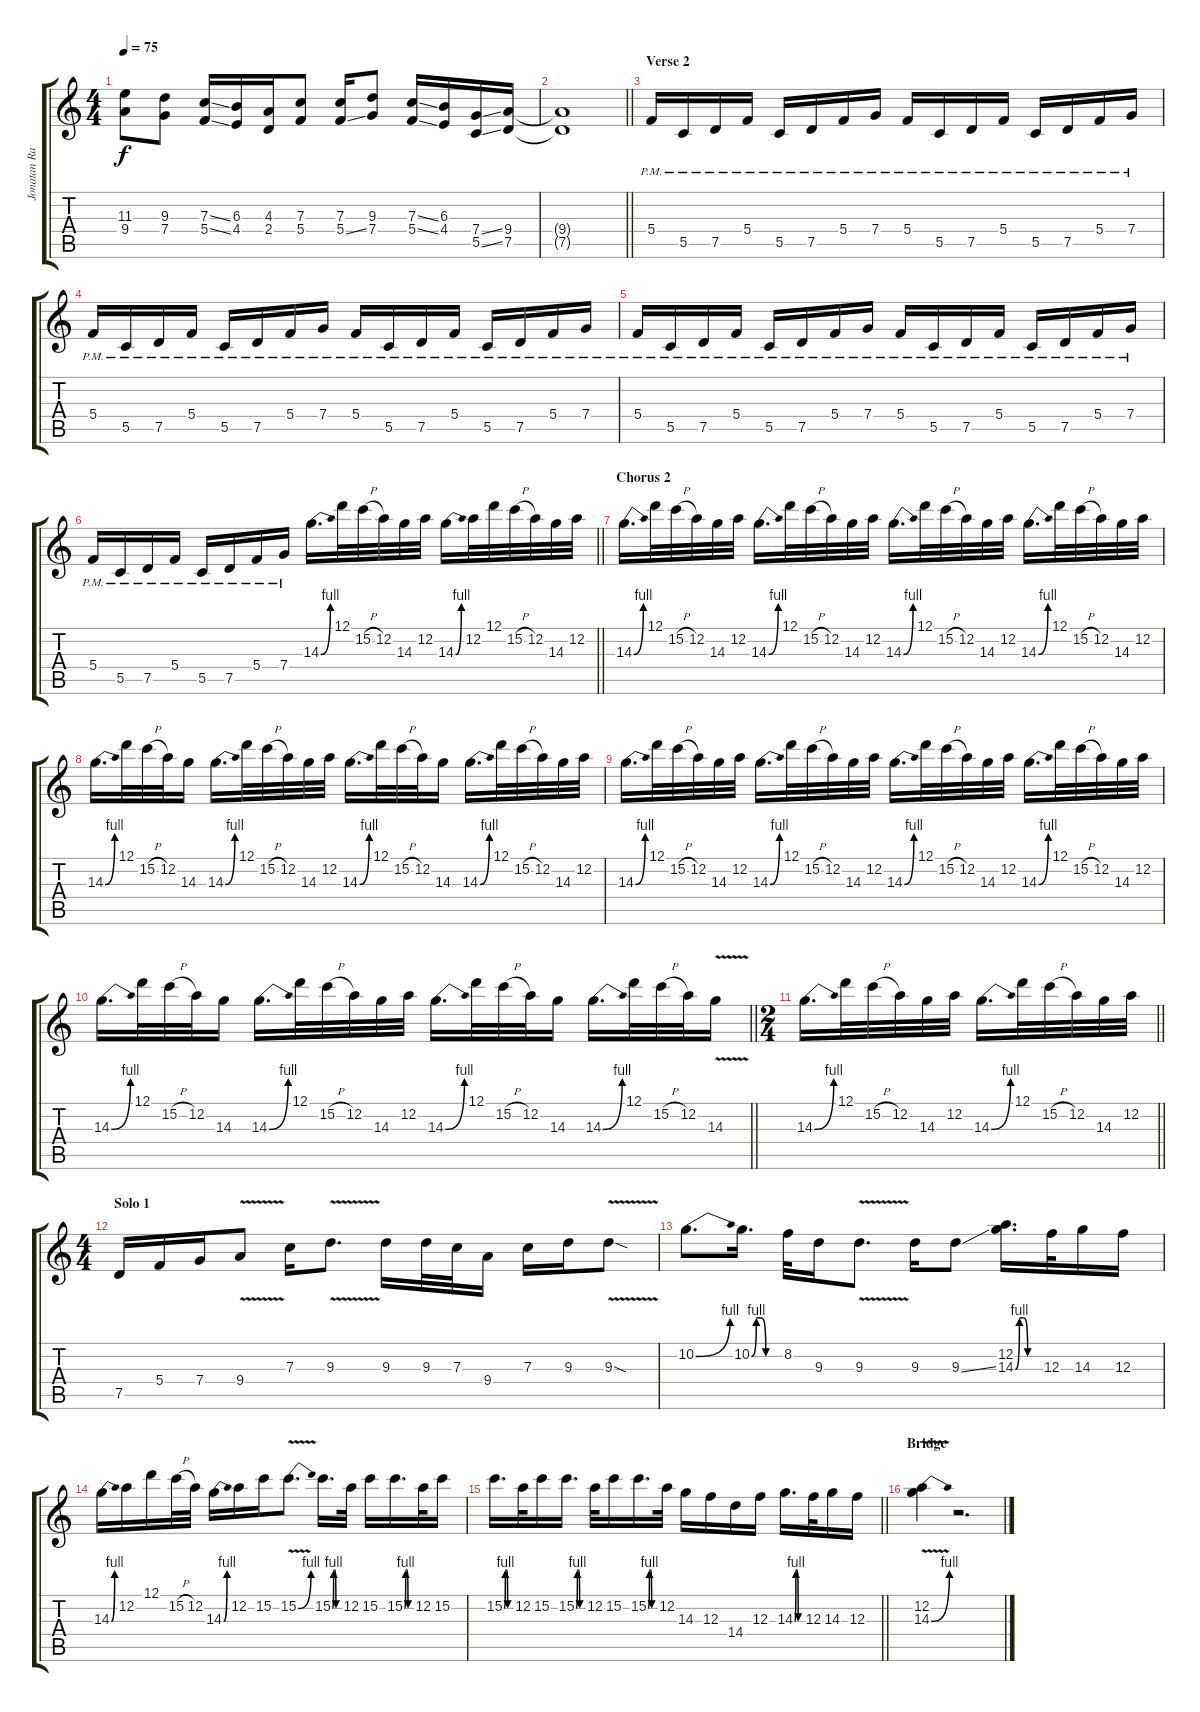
\track ("Jonatan Ramm" "Jonatan Ra") {instrument overdrivenguitar}
\staff {score tabs}
\tuning (D4 A3 F3 C3 G2 D2) {hide}
\ts (4 4)
\tempo 75
\clef g2
\ks c
(11.3{t} 9.4{t}).8{dy f} (9.3 7.4).8 (7.3{ss} 5.4{ss}).16 (6.3 4.4).16 (4.3 2.4).16 (7.3 5.4).8 (7.3 5.4{ss}).16 (9.3 7.4).8 (7.3{ss} 5.4{ss}).16 (6.3 4.4).16 (7.4{ss} 5.5{ss}).16 (9.4 7.5).16 |
\barLineRight lightlight
(9.4{t} 7.5{t}).1 |
\section ("" "Verse 2")
5.4{pm}.16 5.5{pm}.16 7.5{pm}.16 5.4{pm}.16 5.5{pm}.16 7.5{pm}.16 5.4{pm}.16 7.4{pm}.16 5.4{pm}.16 5.5{pm}.16 7.5{pm}.16 5.4{pm}.16 5.5{pm}.16 7.5{pm}.16 5.4{pm}.16 7.4{pm}.16 |
5.4{pm}.16 5.5{pm}.16 7.5{pm}.16 5.4{pm}.16 5.5{pm}.16 7.5{pm}.16 5.4{pm}.16 7.4{pm}.16 5.4{pm}.16 5.5{pm}.16 7.5{pm}.16 5.4{pm}.16 5.5{pm}.16 7.5{pm}.16 5.4{pm}.16 7.4{pm}.16 |
5.4{pm}.16 5.5{pm}.16 7.5{pm}.16 5.4{pm}.16 5.5{pm}.16 7.5{pm}.16 5.4{pm}.16 7.4{pm}.16 5.4{pm}.16 5.5{pm}.16 7.5{pm}.16 5.4{pm}.16 5.5{pm}.16 7.5{pm}.16 5.4{pm}.16 7.4{pm}.16 |
\barLineRight lightlight
5.4{pm}.16 5.5{pm}.16 7.5{pm}.16 5.4{pm}.16 5.5{pm}.16 7.5{pm}.16 5.4{pm}.16 7.4{pm}.16 14.3{be (bend 0 0 60 4)}.16{d} 12.1.32 15.2{h}.32 12.2.32 14.3.32 12.2.32 14.3{be (bend 0 0 60 4)}.16 12.2.32 12.1.32 15.2{h}.32 12.2.32 14.3.32 12.2.32 |
\section ("" "Chorus 2")
14.3{be (bend 0 0 60 4)}.16{d} 12.1.32 15.2{h}.32 12.2.32 14.3.32 12.2.32 14.3{be (bend 0 0 60 4)}.16{d} 12.1.32 15.2{h}.32 12.2.32 14.3.32 12.2.32 14.3{be (bend 0 0 60 4)}.16{d} 12.1.32 15.2{h}.32 12.2.32 14.3.32 12.2.32 14.3{be (bend 0 0 60 4)}.16{d} 12.1.32 15.2{h}.32 12.2.32 14.3.32 12.2.32 |
14.3{be (bend 0 0 60 4)}.16{d} 12.1.32 15.2{h}.32 12.2.32 14.3.16 14.3{be (bend 0 0 60 4)}.16{d} 12.1.32 15.2{h}.32 12.2.32 14.3.32 12.2.32 14.3{be (bend 0 0 60 4)}.16{d} 12.1.32 15.2{h}.32 12.2.32 14.3.16 14.3{be (bend 0 0 60 4)}.16{d} 12.1.32 15.2{h}.32 12.2.32 14.3.32 12.2.32 |
14.3{be (bend 0 0 60 4)}.16{d} 12.1.32 15.2{h}.32 12.2.32 14.3.32 12.2.32 14.3{be (bend 0 0 60 4)}.16{d} 12.1.32 15.2{h}.32 12.2.32 14.3.32 12.2.32 14.3{be (bend 0 0 60 4)}.16{d} 12.1.32 15.2{h}.32 12.2.32 14.3.32 12.2.32 14.3{be (bend 0 0 60 4)}.16{d} 12.1.32 15.2{h}.32 12.2.32 14.3.32 12.2.32 |
\barLineRight lightlight
14.3{be (bend 0 0 60 4)}.16{d} 12.1.32 15.2{h}.32 12.2.32 14.3.16 14.3{be (bend 0 0 60 4)}.16{d} 12.1.32 15.2{h}.32 12.2.32 14.3.32 12.2.32 14.3{be (bend 0 0 60 4)}.16{d} 12.1.32 15.2{h}.32 12.2.32 14.3.16 14.3{be (bend 0 0 60 4)}.16{d} 12.1.32 15.2{h}.32 12.2.32 14.3{v}.16 |
\ts (2 4)
\barLineRight lightlight
14.3{be (bend 0 0 60 4)}.16{d} 12.1.32 15.2{h}.32 12.2.32 14.3.32 12.2.32 14.3{be (bend 0 0 60 4)}.16{d} 12.1.32 15.2{h}.32 12.2.32 14.3.32 12.2.32 |
\ts (4 4)
\section ("" "Solo 1")
7.5.16 5.4.16 7.4.16 9.4{v}.8 7.3.16 9.3{v}.8{d} 9.3.16 9.3.32 7.3.32 9.4.16 7.3.16 9.3.16 9.3{v sod}.8 |
10.2{be (bend 0 0 60 4)}.8{d} 10.2{be (custom 0 0 10 4 20 4 30 0 60 0)}.16{d} 8.2.32 9.3.16 9.3{v}.8{d} 9.3.16 9.3{ss}.8 (12.2 14.3{be (custom 0 0 10 4 20 4 30 0 60 0)}).16{d} 12.3.32 14.3.16 12.3.16 |
14.3{be (bend 0 0 60 4)}.16 12.2.16 12.1.16 15.2{h}.32 12.2.32 14.3{be (bend 0 0 60 4)}.16 12.2.16 15.2.16 15.2{be (bend 0 0 60 4) v}.8{d} 15.2{be (custom 0 0 10 4 20 4 30 0 60 0)}.16{d} 12.2.32 15.2.16 15.2{be (custom 0 0 10 4 20 4 30 0 60 0)}.16{d} 12.2.32 15.2.16 |
\barLineRight lightlight
15.2{be (custom 0 0 10 4 20 4 30 0 60 0)}.16{d} 12.2.32 15.2.16 15.2{be (custom 0 0 10 4 20 4 30 0 60 0)}.16{d} 12.2.32 15.2.16 15.2{be (custom 0 0 10 4 20 4 30 0 60 0)}.16{d} 12.2.32 14.3.16 12.3.16 14.4.16 12.3.16 14.3{be (custom 0 0 10 4 20 4 30 0 60 0)}.16{d} 12.3.32 14.3.16 12.3.16 |
\section ("" "Bridge")
(12.2 14.3{be (bend 0 0 60 4) v}).4 r.2{d}
